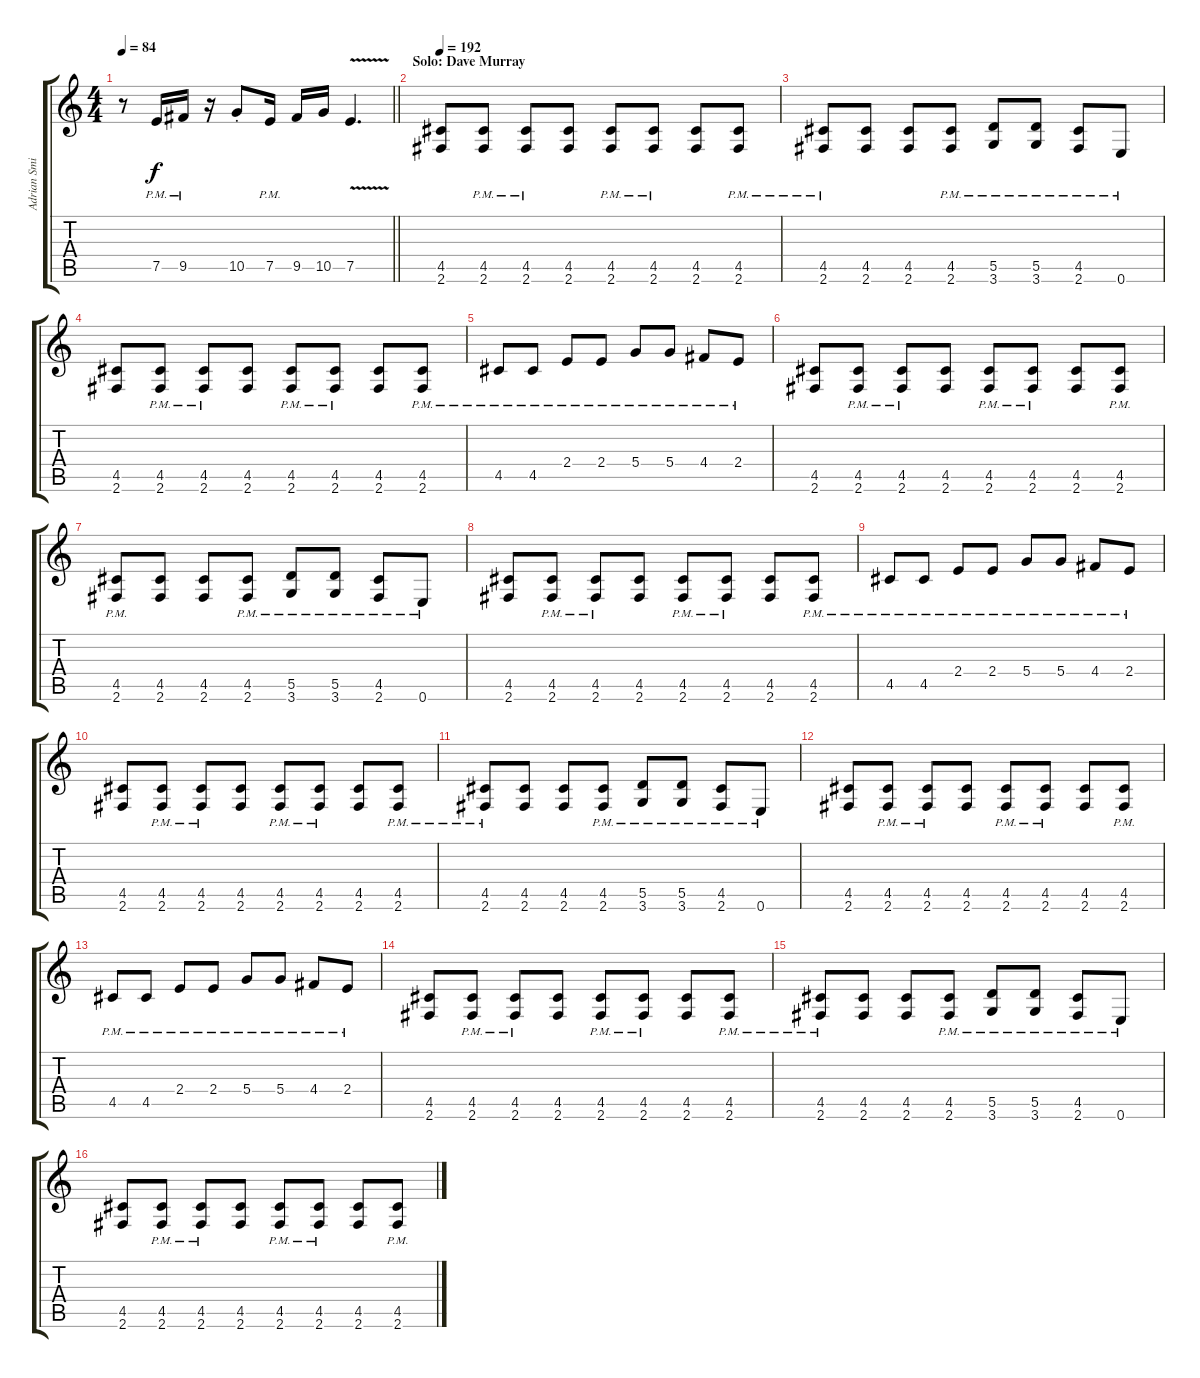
\track ("Adrian Smith" "Adrian Smi") {instrument overdrivenguitar}
\staff {score tabs}
\tuning (E4 B3 G3 D3 A2 E2) {hide}
\ts (4 4)
\tempo 84
\clef g2
\barLineRight lightlight
\ks c
r.8{dy f} 7.5{pm}.16 9.5{pm}.16 r.16 10.5{st}.8 7.5{pm}.16 9.5.16 10.5.16 7.5{v}.4{d} |
\section ("" "Solo: Dave Murray")
\tempo 192
(4.5 2.6).8 (4.5{pm} 2.6{pm}).8 (4.5{pm} 2.6{pm}).8 (4.5 2.6).8 (4.5{pm} 2.6{pm}).8 (4.5{pm} 2.6{pm}).8 (4.5 2.6).8 (4.5{pm} 2.6{pm}).8 |
(4.5{pm} 2.6{pm}).8 (4.5 2.6).8 (4.5 2.6).8 (4.5{pm} 2.6{pm}).8 (5.5{pm} 3.6{pm}).8 (5.5{pm} 3.6{pm}).8 (4.5{pm} 2.6{pm}).8 0.6{pm}.8 |
(4.5 2.6).8 (4.5{pm} 2.6{pm}).8 (4.5{pm} 2.6{pm}).8 (4.5 2.6).8 (4.5{pm} 2.6{pm}).8 (4.5{pm} 2.6{pm}).8 (4.5 2.6).8 (4.5{pm} 2.6{pm}).8 |
4.5{pm}.8 4.5{pm}.8 2.4{pm}.8 2.4{pm}.8 5.4{pm}.8 5.4{pm}.8 4.4{pm}.8 2.4{pm}.8 |
(4.5 2.6).8 (4.5{pm} 2.6{pm}).8 (4.5{pm} 2.6{pm}).8 (4.5 2.6).8 (4.5{pm} 2.6{pm}).8 (4.5{pm} 2.6{pm}).8 (4.5 2.6).8 (4.5{pm} 2.6{pm}).8 |
(4.5{pm} 2.6{pm}).8 (4.5 2.6).8 (4.5 2.6).8 (4.5{pm} 2.6{pm}).8 (5.5{pm} 3.6{pm}).8 (5.5{pm} 3.6{pm}).8 (4.5{pm} 2.6{pm}).8 0.6{pm}.8 |
(4.5 2.6).8 (4.5{pm} 2.6{pm}).8 (4.5{pm} 2.6{pm}).8 (4.5 2.6).8 (4.5{pm} 2.6{pm}).8 (4.5{pm} 2.6{pm}).8 (4.5 2.6).8 (4.5{pm} 2.6{pm}).8 |
4.5{pm}.8 4.5{pm}.8 2.4{pm}.8 2.4{pm}.8 5.4{pm}.8 5.4{pm}.8 4.4{pm}.8 2.4{pm}.8 |
(4.5 2.6).8 (4.5{pm} 2.6{pm}).8 (4.5{pm} 2.6{pm}).8 (4.5 2.6).8 (4.5{pm} 2.6{pm}).8 (4.5{pm} 2.6{pm}).8 (4.5 2.6).8 (4.5{pm} 2.6{pm}).8 |
(4.5{pm} 2.6{pm}).8 (4.5 2.6).8 (4.5 2.6).8 (4.5{pm} 2.6{pm}).8 (5.5{pm} 3.6{pm}).8 (5.5{pm} 3.6{pm}).8 (4.5{pm} 2.6{pm}).8 0.6{pm}.8 |
(4.5 2.6).8 (4.5{pm} 2.6{pm}).8 (4.5{pm} 2.6{pm}).8 (4.5 2.6).8 (4.5{pm} 2.6{pm}).8 (4.5{pm} 2.6{pm}).8 (4.5 2.6).8 (4.5{pm} 2.6{pm}).8 |
4.5{pm}.8 4.5{pm}.8 2.4{pm}.8 2.4{pm}.8 5.4{pm}.8 5.4{pm}.8 4.4{pm}.8 2.4{pm}.8 |
(4.5 2.6).8 (4.5{pm} 2.6{pm}).8 (4.5{pm} 2.6{pm}).8 (4.5 2.6).8 (4.5{pm} 2.6{pm}).8 (4.5{pm} 2.6{pm}).8 (4.5 2.6).8 (4.5{pm} 2.6{pm}).8 |
(4.5{pm} 2.6{pm}).8 (4.5 2.6).8 (4.5 2.6).8 (4.5{pm} 2.6{pm}).8 (5.5{pm} 3.6{pm}).8 (5.5{pm} 3.6{pm}).8 (4.5{pm} 2.6{pm}).8 0.6{pm}.8 |
(4.5 2.6).8 (4.5{pm} 2.6{pm}).8 (4.5{pm} 2.6{pm}).8 (4.5 2.6).8 (4.5{pm} 2.6{pm}).8 (4.5{pm} 2.6{pm}).8 (4.5 2.6).8 (4.5{pm} 2.6{pm}).8
